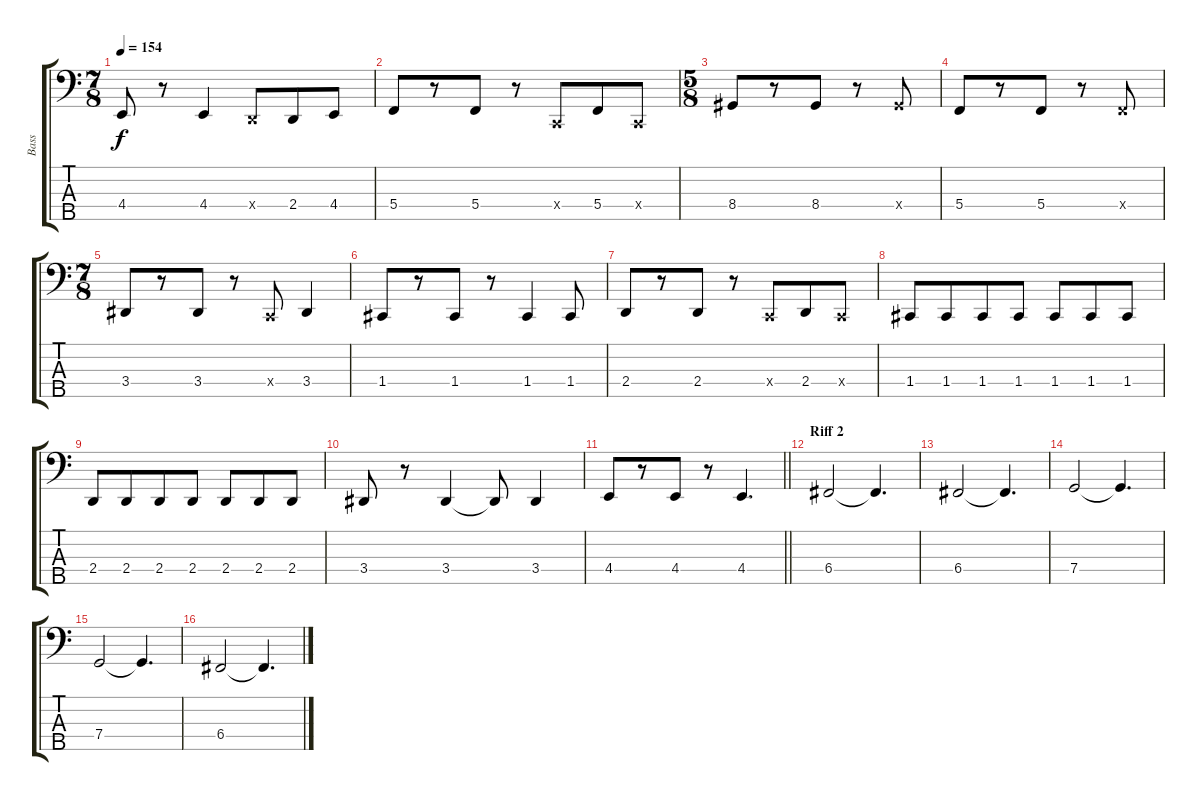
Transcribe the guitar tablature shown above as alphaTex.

\track ("Bass" "Bass") {instrument electricbasspick}
\staff {score tabs}
\tuning (F2 C2 G1 C1 A0) {hide}
\ts (7 8)
\tempo 154
\clef f4
\ks c
4.4.8{dy f} r.8 4.4.4 2.4{x}.8 2.4.8 4.4.8 |
5.4.8 r.8 5.4.8 r.8 0.4{x}.8 5.4.8 0.4{x}.8 |
\ts (5 8)
8.4.8 r.8 8.4.8 r.8 8.4{x}.8 |
5.4.8 r.8 5.4.8 r.8 5.4{x}.8 |
\ts (7 8)
3.4.8 r.8 3.4.8 r.8 0.4{x}.8 3.4.4 |
1.4.8 r.8 1.4.8 r.8 1.4.4 1.4.8 |
2.4.8 r.8 2.4.8 r.8 0.4{x}.8 2.4.8 0.4{x}.8 |
1.4.8 1.4.8 1.4.8 1.4.8 1.4.8 1.4.8 1.4.8 |
2.4.8 2.4.8 2.4.8 2.4.8 2.4.8 2.4.8 2.4.8 |
3.4.8 r.8 3.4.4 3.4{t}.8 3.4.4 |
\barLineRight lightlight
4.4.8 r.8 4.4.8 r.8 4.4.4{d} |
\section ("" "Riff 2")
6.4.2 6.4{t}.4{d} |
6.4.2 6.4{t}.4{d} |
7.4.2 7.4{t}.4{d} |
7.4.2 7.4{t}.4{d} |
6.4.2 6.4{t}.4{d}
